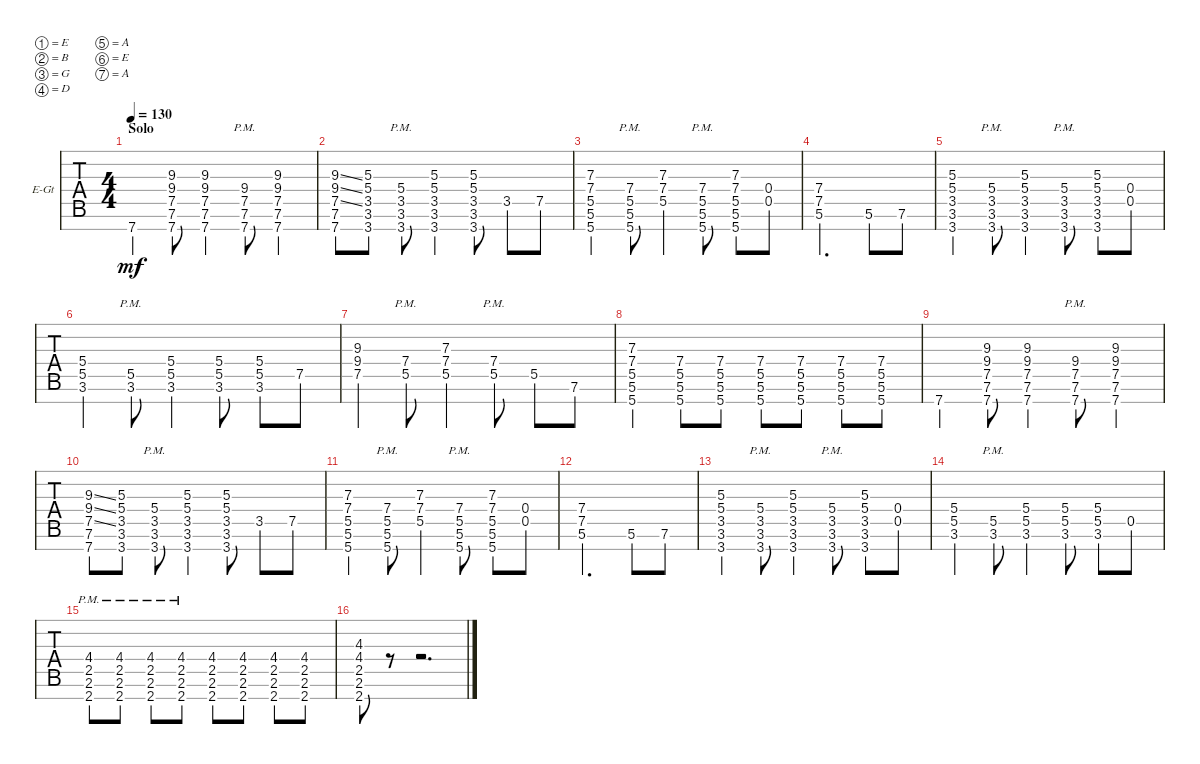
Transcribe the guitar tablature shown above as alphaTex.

\defaultSystemsLayout 4
\bracketExtendMode groupsimilarinstruments
\firstSystemTrackNameOrientation horizontal
\otherSystemsTrackNameOrientation horizontal
\track ("Cole Train" "E-Gt") {instrument distortionguitar}
\staff {tabs}
\tuning (E4 B3 G3 D3 A2 E2 A1)
\ts (4 4)
\section ("" "Solo")
\tempo 130
\clef g2
\ks c
7.7.4{dy mf} (9.4 7.5 9.3 7.6 7.7).8 (9.4 7.5 9.3 7.7 7.6).4 (9.4{pm} 7.5{pm} 7.6{pm} 7.7{pm}).8 (9.4 7.5 9.3 7.6 7.7).4 |
(9.4{ss} 7.5{ss} 9.3{ss} 7.6 7.7).8 (3.5 5.4 5.3 3.7 3.6).8 (3.5{pm} 5.4{pm} 3.7{pm} 3.6{pm}).8 (3.5 5.3 5.4 3.6 3.7).4 (3.5 5.3 5.4 3.7 3.6).8 3.5.8 7.5.8 |
(7.4 7.3 5.5 5.6 5.7).4 (7.4{pm} 5.5{pm} 5.7{pm} 5.6{pm}).8 (7.4 7.3 5.5).4 (7.4{pm} 5.5{pm} 5.6{pm} 5.7{pm}).8 (7.4 7.3 5.5 5.6 5.7).8 (0.5 0.4).8 |
(7.5 7.4 5.6).2{d} 5.6.8 7.6.8 |
(3.5 5.3 3.7 3.6 5.4).4 (3.5{pm} 3.7{pm} 3.6{pm} 5.4{pm}).8 (3.5 5.3 5.4 3.6 3.7).4 (3.5{pm} 3.7{pm} 3.6{pm} 5.4{pm}).8 (3.5 5.3 5.4 3.6 3.7).8 (0.5 0.4).8 |
(3.6 5.4 5.5).4 (3.6{pm} 5.5{pm}).8 (3.6 5.4 5.5).4 (3.6 5.4 5.5).8 (3.6 5.4 5.5).8 7.5.8 |
(9.4 7.5 9.3).4 (7.4{pm} 5.5{pm}).8 (7.4 7.3 5.5).4 (5.5{pm} 7.4{pm}).8 5.5.8 7.6.8 |
(7.4 5.7 5.6 5.5 7.3).4 (7.4 5.7 5.6 5.5).8 (7.4 5.7 5.6 5.5).8 (7.4 5.7 5.6 5.5).8 (7.4 5.7 5.6 5.5).8 (7.4 5.7 5.6 5.5).8 (7.4 5.7 5.6 5.5).8 |
7.7.4 (9.4 7.5 9.3 7.6 7.7).8 (9.4 7.5 9.3 7.7 7.6).4 (9.4{pm} 7.5{pm} 7.6{pm} 7.7{pm}).8 (9.4 7.5 9.3 7.6 7.7).4 |
(9.4{ss} 7.5{ss} 9.3{ss} 7.6 7.7).8 (3.5 5.4 5.3 3.7 3.6).8 (3.5{pm} 5.4{pm} 3.7{pm} 3.6{pm}).8 (3.5 5.3 5.4 3.6 3.7).4 (3.5 5.3 5.4 3.7 3.6).8 3.5.8 7.5.8 |
(7.4 7.3 5.5 5.6 5.7).4 (7.4{pm} 5.5{pm} 5.7{pm} 5.6{pm}).8 (7.4 7.3 5.5).4 (7.4{pm} 5.5{pm} 5.6{pm} 5.7{pm}).8 (7.4 7.3 5.5 5.6 5.7).8 (0.5 0.4).8 |
(7.5 7.4 5.6).2{d} 5.6.8 7.6.8 |
(3.5 5.3 3.7 3.6 5.4).4 (3.5{pm} 3.7{pm} 3.6{pm} 5.4{pm}).8 (3.5 5.3 5.4 3.6 3.7).4 (3.5{pm} 3.7{pm} 3.6{pm} 5.4{pm}).8 (3.5 5.3 5.4 3.6 3.7).8 (0.5 0.4).8 |
(3.6 5.4 5.5).4 (3.6{pm} 5.5{pm}).8 (3.6 5.4 5.5).4 (3.6 5.4 5.5).8 (3.6 5.4 5.5).8 0.5.8 |
(2.5{pm} 4.4{pm} 2.7{pm} 2.6{pm}).8 (2.5{pm} 4.4{pm} 2.7{pm} 2.6{pm}).8 (2.5{pm} 4.4{pm} 2.7{pm} 2.6{pm}).8 (2.5{pm} 4.4{pm} 2.7{pm} 2.6{pm}).8 (2.5 4.4 2.7 2.6).8 (2.5 4.4 2.6 2.7).8 (2.5 4.4 2.6 2.7).8 (4.4 2.5 2.7 2.6).8 |
(2.5 4.4 4.3 2.6 2.7).8 r.8 r.2{d}
